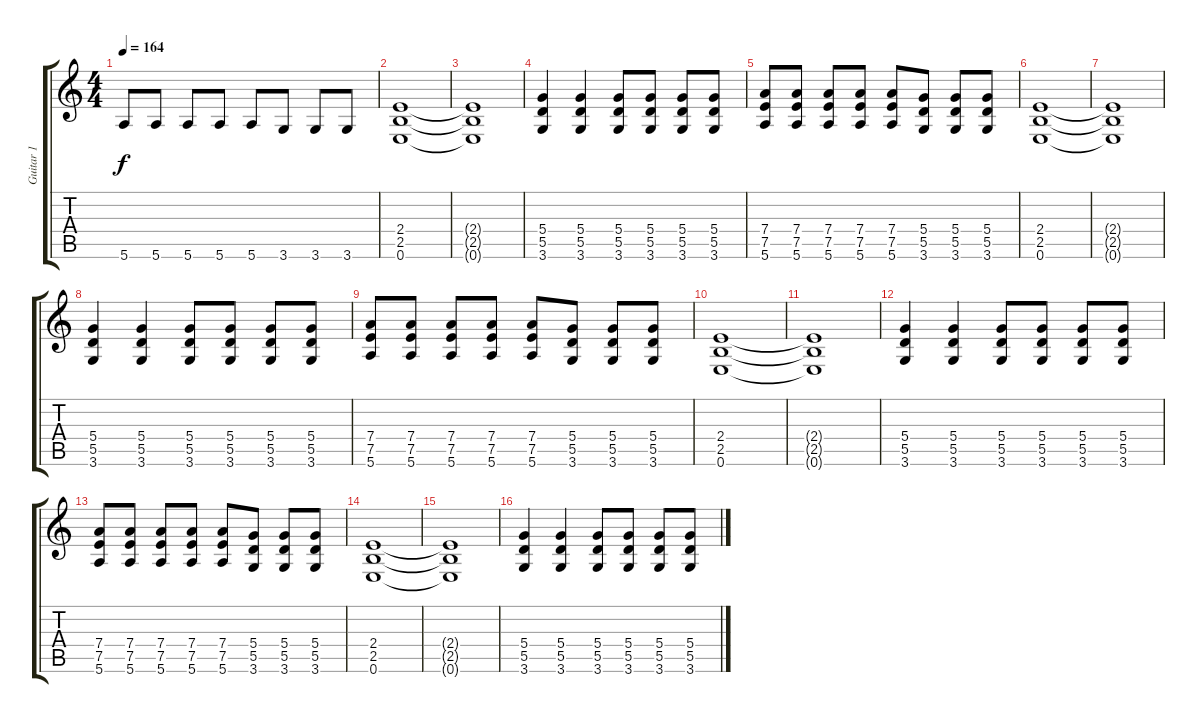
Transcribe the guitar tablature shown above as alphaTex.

\track ("Guitar 1" "Guitar 1") {instrument overdrivenguitar}
\staff {score tabs}
\tuning (E4 B3 G3 D3 A2 E2) {hide}
\ts (4 4)
\tempo 164
\clef g2
\ks c
5.6.8{dy f} 5.6.8 5.6.8 5.6.8 5.6.8 3.6.8 3.6.8 3.6.8 |
(2.4 2.5 0.6).1 |
(2.4{t} 2.5{t} 0.6{t}).1 |
(5.4 5.5 3.6).4 (5.4 5.5 3.6).4 (5.4 5.5 3.6).8 (5.4 5.5 3.6).8 (5.4 5.5 3.6).8 (5.4 5.5 3.6).8 |
(7.4 7.5 5.6).8 (7.4 7.5 5.6).8 (7.4 7.5 5.6).8 (7.4 7.5 5.6).8 (7.4 7.5 5.6).8 (5.4 5.5 3.6).8 (5.4 5.5 3.6).8 (5.4 5.5 3.6).8 |
(2.4 2.5 0.6).1 |
(2.4{t} 2.5{t} 0.6{t}).1 |
(5.4 5.5 3.6).4 (5.4 5.5 3.6).4 (5.4 5.5 3.6).8 (5.4 5.5 3.6).8 (5.4 5.5 3.6).8 (5.4 5.5 3.6).8 |
(7.4 7.5 5.6).8 (7.4 7.5 5.6).8 (7.4 7.5 5.6).8 (7.4 7.5 5.6).8 (7.4 7.5 5.6).8 (5.4 5.5 3.6).8 (5.4 5.5 3.6).8 (5.4 5.5 3.6).8 |
(2.4 2.5 0.6).1 |
(2.4{t} 2.5{t} 0.6{t}).1 |
(5.4 5.5 3.6).4 (5.4 5.5 3.6).4 (5.4 5.5 3.6).8 (5.4 5.5 3.6).8 (5.4 5.5 3.6).8 (5.4 5.5 3.6).8 |
(7.4 7.5 5.6).8 (7.4 7.5 5.6).8 (7.4 7.5 5.6).8 (7.4 7.5 5.6).8 (7.4 7.5 5.6).8 (5.4 5.5 3.6).8 (5.4 5.5 3.6).8 (5.4 5.5 3.6).8 |
(2.4 2.5 0.6).1 |
(2.4{t} 2.5{t} 0.6{t}).1 |
(5.4 5.5 3.6).4 (5.4 5.5 3.6).4 (5.4 5.5 3.6).8 (5.4 5.5 3.6).8 (5.4 5.5 3.6).8 (5.4 5.5 3.6).8
